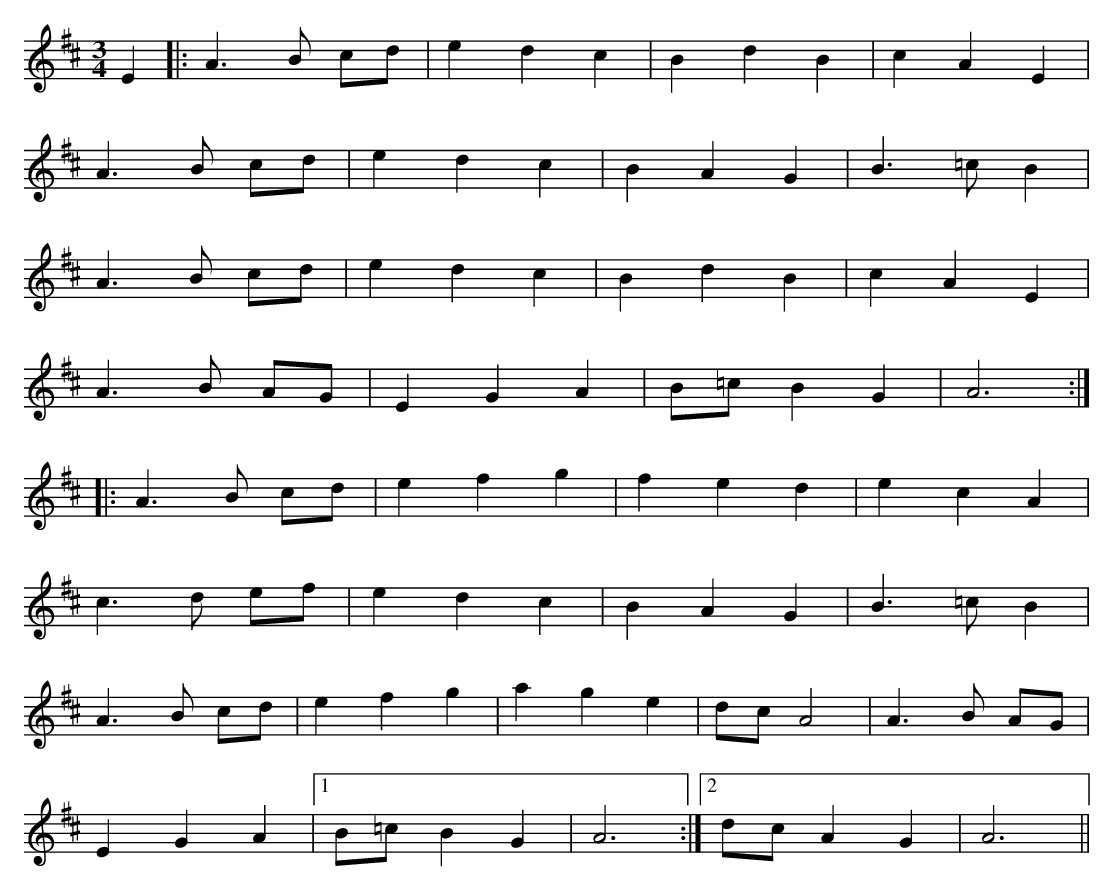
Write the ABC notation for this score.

X:1
M:3/4
K:D
E2|:A3 B cd|e2 d2 c2|B2 d2 B2|c2 A2 E2|
A3 B cd|e2 d2 c2|B2 A2 G2|B3=c B2|
 A3 B cd|e2 d2 c2|B2 d2 B2|c2 A2 E2|
A3 B AG|E2 G2 A2|B=c B2 G2|A6:|
|:A3 B cd|e2 f2 g2|f2 e2 d2|e2 c2 A2|
c3 d ef|e2 d2 c2|B2 A2 G2|B3=c B2|
 A3 B cd|e2 f2 g2|a2 g2 e2|dc A4|A3 B AG|
E2 G2 A2|1 B=c B2 G2|A6:|2 dc A2 G2|A6||
